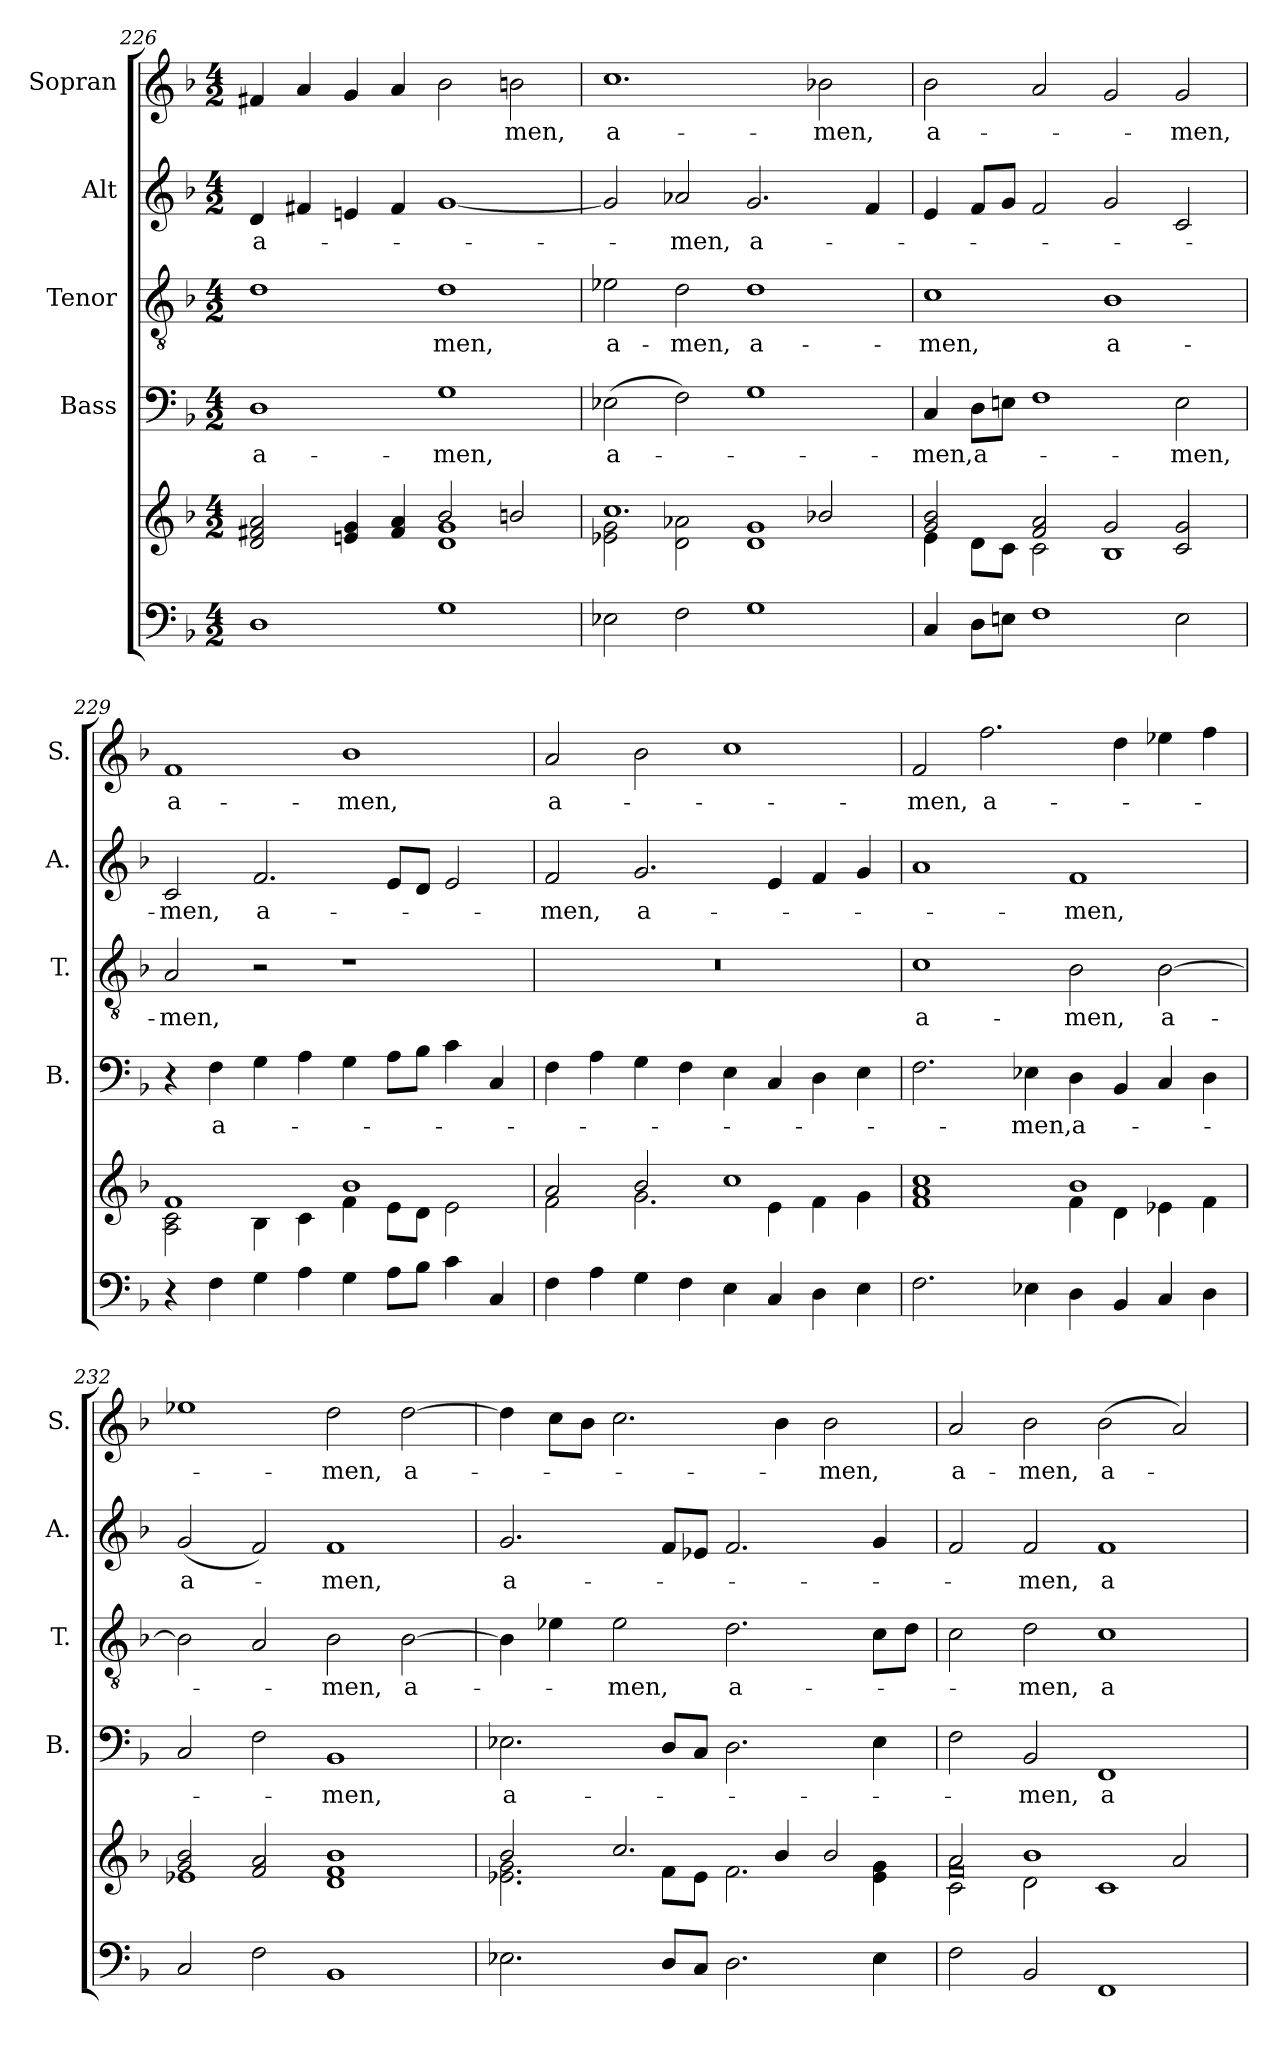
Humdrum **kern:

**kern	**kern	**kern	**text	**kern	**text	**kern	**text	**kern	**text
*part5	*part5	*part4	*part4	*part3	*part3	*part2	*part2	*part1	*part1
*staff6	*staff5	*staff4	*staff4	*staff3	*staff3	*staff2	*staff2	*staff1	*staff1
*	*	*I"Bass	*	*I"Tenor	*	*I"Alt	*	*I"Sopran	*
*	*	*I'B.	*	*I'T.	*	*I'A.	*	*I'S.	*
*clefF4	*clefG2	*clefF4	*	*clefGv2	*	*clefG2	*	*clefG2	*
*k[b-]	*k[b-]	*k[b-]	*	*k[b-]	*	*k[b-]	*	*k[b-]	*
*F:	*F:	*F:	*	*F:	*	*F:	*	*F:	*
*M4/2	*M4/2	*M4/2	*	*M4/2	*	*M4/2	*	*M4/2	*
=226	=226	=226	=226	=226	=226	=226	=226	=226	=226
*	*^	*	*	*	*	*	*	*	*
!	!	!	!	!LO:LY:b	!	!	!	!LO:LY:b	!	!
1D	2d/ 2f#X/ 2a/	1ryy	1D	a-	1d	.	4d/	a-	4f#X/	.
.	.	.	.	.	.	.	4f#X/	.	4a/	.
.	4en/ 4g/	.	.	.	.	.	4en/	.	4g/	.
.	4f#/ 4a/	.	.	.	.	.	4f#/	.	4a/	.
!	!	!	!	!LO:LY:b	!	!LO:LY:b	!	!	!	!
1G	2b-/	1d 1g	1G	-men,	1d	-men,	[1g	.	2b-\	.
!	!	!	!	!	!	!	!	!	!	!LO:LY:b
.	2bn/	.	.	.	.	.	.	.	2bn\	-men,
=227	=227	=227	=227	=227	=227	=227	=227	=227	=227	=227
!	!	!	!	!LO:LY:b	!	!LO:LY:b	!	!	!	!LO:LY:b
2E-X\	1.cc	2e-X\ 2g\	(>2E-X\	a-	2e-X\	a-	2g/]	.	1.cc	a-
!	!	!	!	!	!	!LO:LY:b	!	!LO:LY:b	!	!
2F\	.	2d\ 2a-X\	2F\)	.	2d\	-men,	2a-X/	-men,	.	.
!	!	!	!	!	!	!LO:LY:b	!	!LO:LY:b	!	!
1G	.	1d 1g	1G	.	1d	a-	2.g/	a-	.	.
!	!	!	!	!	!	!	!	!	!	!LO:LY:b
.	2b-X/	.	.	.	.	.	.	.	2b-X\	-men,
.	.	.	.	.	.	.	4f/	.	.	.
=228	=228	=228	=228	=228	=228	=228	=228	=228	=228	=228
!	!	!	!	!LO:LY:b	!	!LO:LY:b	!	!	!	!LO:LY:b
4C/	2g/ 2b-/	4e\	4C/	-men,	1c	-men,	4e/	.	2b-\	a-
!	!	!	!	!LO:LY:b	!	!	!	!	!	!
8D\L	.	8d\L	8D\L	a-	.	.	8f/L	.	.	.
8En\J	.	8c\J	8En\J	.	.	.	8g/J	.	.	.
1F	2f/ 2a/	2c\	1F	.	.	.	2f/	.	2a/	.
!	!	!	!	!	!	!LO:LY:b	!	!	!	!
.	2g/	1B-	.	.	1B-	a-	2g/	.	2g/	.
!	!	!	!	!LO:LY:b	!	!	!	!	!	!LO:LY:b
2E\	2c/ 2g/	.	2E\	-men,	.	.	2c/	.	2g/	-men,
!!LO:LB:g=z
=229	=229	=229	=229	=229	=229	=229	=229	=229	=229	=229
!	!	!	!	!	!	!LO:LY:b	!	!LO:LY:b	!	!LO:LY:b
4r	1f	2A\ 2c\	4r	.	2A/	-men,	2c/	-men,	1f	a-
!	!	!	!	!LO:LY:b	!	!	!	!	!	!
4F\	.	.	4F\	a-	.	.	.	.	.	.
!	!	!	!	!	!	!	!	!LO:LY:b	!	!
4G\	.	4B-\	4G\	.	2r	.	2.f/	a-	.	.
4A\	.	4c\	4A\	.	.	.	.	.	.	.
!	!	!	!	!	!	!	!	!	!	!LO:LY:b
4G\	1b-	4f\	4G\	.	1r	.	.	.	1b-	-men,
8A\L	.	8e\L	8A\L	.	.	.	8e/L	.	.	.
8B-\J	.	8d\J	8B-\J	.	.	.	8d/J	.	.	.
4c\	.	2e\	4c\	.	.	.	2e/	.	.	.
4C/	.	.	4C/	.	.	.	.	.	.	.
=230	=230	=230	=230	=230	=230	=230	=230	=230	=230	=230
!	!	!	!	!	!	!	!	!LO:LY:b	!	!LO:LY:b
4F\	2a/	2f\	4F\	.	0r	.	2f/	-men,	2a/	a-
4A\	.	.	4A\	.	.	.	.	.	.	.
!	!	!	!	!	!	!	!	!LO:LY:b	!	!
4G\	2b-/	2.g\	4G\	.	.	.	2.g/	a-	2b-\	.
4F\	.	.	4F\	.	.	.	.	.	.	.
4E\	1cc	.	4E\	.	.	.	.	.	1cc	.
4C/	.	4e\	4C/	.	.	.	4e/	.	.	.
4D\	.	4f\	4D\	.	.	.	4f/	.	.	.
4E\	.	4g\	4E\	.	.	.	4g/	.	.	.
=231	=231	=231	=231	=231	=231	=231	=231	=231	=231	=231
!	!	!	!	!	!	!LO:LY:b	!	!	!	!LO:LY:b
2.F\	1cc	1f 1a	2.F\	.	1c	a-	1a	.	2f/	-men,
!	!	!	!	!	!	!	!	!	!	!LO:LY:b
.	.	.	.	.	.	.	.	.	2.ff\	a-
!	!	!	!	!LO:LY:b	!	!	!	!	!	!
4E-X\	.	.	4E-X\	-men,	.	.	.	.	.	.
!	!	!	!	!LO:LY:b	!	!LO:LY:b	!	!LO:LY:b	!	!
4D\	1b-	4f\	4D\	a-	2B-\	-men,	1f	-men,	.	.
4BB-/	.	4d\	4BB-/	.	.	.	.	.	4dd\	.
!	!	!	!	!	!	!LO:LY:b	!	!	!	!
4C/	.	4e-X\	4C/	.	[2B-\	a-	.	.	4ee-X\	.
4D\	.	4f\	4D\	.	.	.	.	.	4ff\	.
!!LO:PB:g=z
=232	=232	=232	=232	=232	=232	=232	=232	=232	=232	=232
!	!	!	!	!	!	!	!	!LO:LY:b	!	!
2C/	2g/ 2b-/	1e-X	2C/	.	2B-\]	.	(<2g/	a-	1ee-X	.
2F\	2f/ 2a/	.	2F\	.	2A/	.	2f/)	.	.	.
!	!	!	!	!LO:LY:b	!	!LO:LY:b	!	!LO:LY:b	!	!LO:LY:b
1BB-	1f 1b-	1d	1BB-	-men,	2B-\	-men,	1f	-men,	2dd\	-men,
!	!	!	!	!	!	!LO:LY:b	!	!	!	!LO:LY:b
.	.	.	.	.	[2B-\	a-	.	.	[2dd\	a-
=233	=233	=233	=233	=233	=233	=233	=233	=233	=233	=233
!	!	!	!	!LO:LY:b	!	!	!	!LO:LY:b	!	!
2.E-X\	2b-/	2.e-X\ 2.g\	2.E-X\	a-	4B-\]	.	2.g/	a-	4dd\]	.
.	.	.	.	.	4e-X\	.	.	.	8cc\L	.
.	.	.	.	.	.	.	.	.	8b-\J	.
!	!	!	!	!	!	!LO:LY:b	!	!	!	!
.	2.cc/	.	.	.	2e-\	-men,	.	.	2.cc\	.
8D/L	.	8f\L	8D/L	.	.	.	8f/L	.	.	.
8C/J	.	8e-\J	8C/J	.	.	.	8e-X/J	.	.	.
!	!	!	!	!	!	!LO:LY:b	!	!	!	!
2.D\	.	2.f\	2.D\	.	2.d\	a-	2.f/	.	.	.
.	4b-/	.	.	.	.	.	.	.	4b-\	.
!	!	!	!	!	!	!	!	!	!	!LO:LY:b
.	2b-/	.	.	.	.	.	.	.	2b-\	-men,
4E-\	.	4e-\ 4g\	4E-\	.	8c\L	.	4g/	.	.	.
.	.	.	.	.	8d\J	.	.	.	.	.
=234	=234	=234	=234	=234	=234	=234	=234	=234	=234	=234
*	*	*^	*	*	*	*	*	*	*	*
!	!	!	!	!	!	!	!	!	!	!	!LO:LY:b
2F\	2a/	2c\	0f	2F\	.	2c\	.	2f/	.	2a/	a-
!	!	!	!	!	!LO:LY:b	!	!LO:LY:b	!	!LO:LY:b	!	!LO:LY:b
2BB-/	1b-	2d\	.	2BB-/	-men,	2d\	-men,	2f/	-men,	2b-\	-men,
!	!	!	!	!	!LO:LY:b	!	!LO:LY:b	!	!LO:LY:b	!	!LO:LY:b
1FF	.	1c	.	1FF	a-	1c	a-	1f	a-	(>2b-\	a-
.	2a/	.	.	.	.	.	.	.	.	2a/)	.
*	*v	*v	*v	*	*	*	*	*	*	*	*
=	=	=	=	=	=	=	=	=	=
*-	*-	*-	*-	*-	*-	*-	*-	*-	*-
